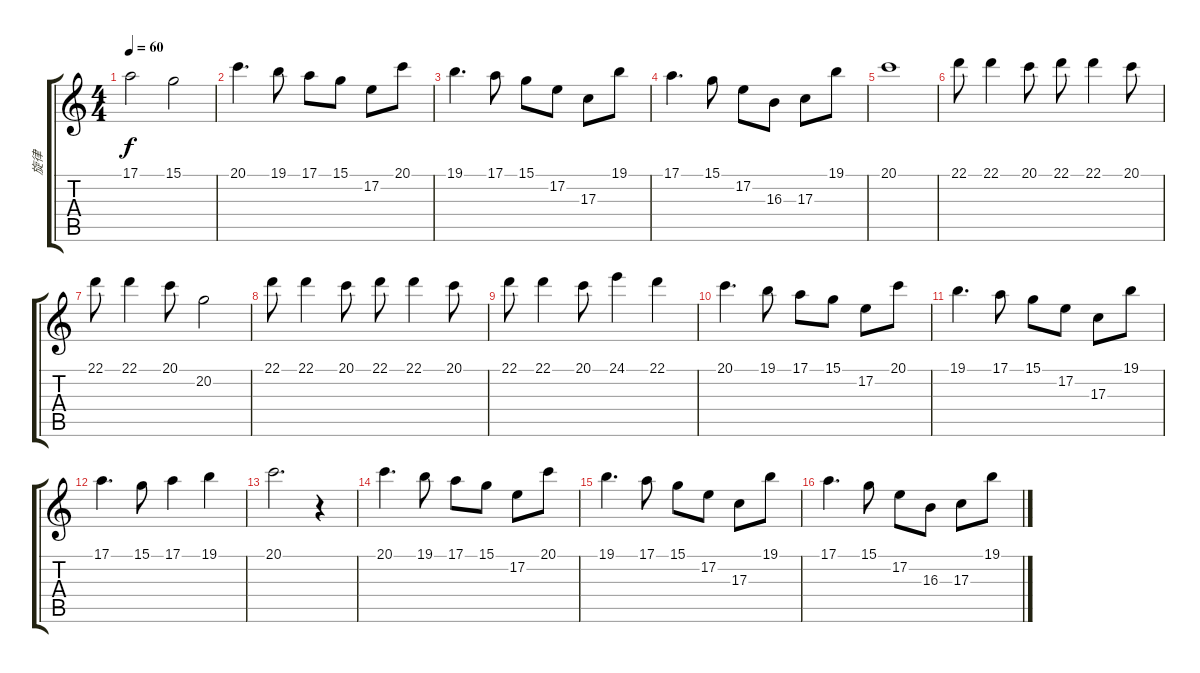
\track ("旋律" "旋律") {instrument fx6goblins}
\staff {score tabs}
\tuning (E4 B3 G3 D3 A2 E2) {hide}
\ts (4 4)
\tempo 60
\clef g2
\ks c
17.1.2{dy f} 15.1.2 |
20.1.4{d} 19.1.8 17.1.8 15.1.8 17.2.8 20.1.8 |
19.1.4{d} 17.1.8 15.1.8 17.2.8 17.3.8 19.1.8 |
17.1.4{d} 15.1.8 17.2.8 16.3.8 17.3.8 19.1.8 |
20.1.1 |
22.1.8 22.1.4 20.1.8 22.1.8 22.1.4 20.1.8 |
22.1.8 22.1.4 20.1.8 20.2.2 |
22.1.8 22.1.4 20.1.8 22.1.8 22.1.4 20.1.8 |
22.1.8 22.1.4 20.1.8 24.1.4 22.1.4 |
20.1.4{d} 19.1.8 17.1.8 15.1.8 17.2.8 20.1.8 |
19.1.4{d} 17.1.8 15.1.8 17.2.8 17.3.8 19.1.8 |
17.1.4{d} 15.1.8 17.1.4 19.1.4 |
20.1.2{d} r.4 |
20.1.4{d} 19.1.8 17.1.8 15.1.8 17.2.8 20.1.8 |
19.1.4{d} 17.1.8 15.1.8 17.2.8 17.3.8 19.1.8 |
17.1.4{d} 15.1.8 17.2.8 16.3.8 17.3.8 19.1.8
